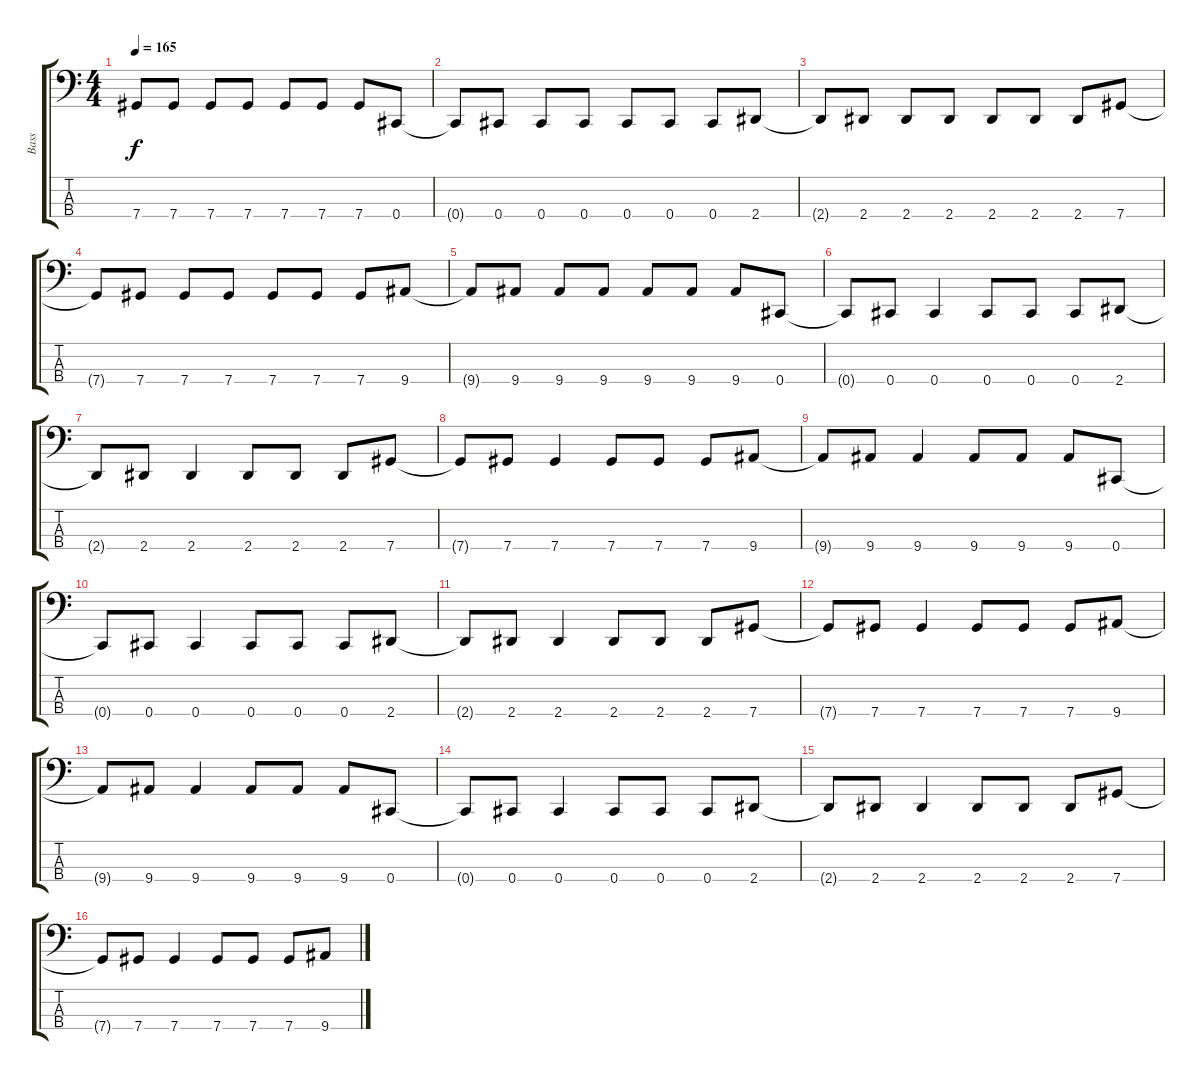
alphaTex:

\track ("Bass" "Bass") {instrument electricbassfinger}
\staff {score tabs}
\tuning (E2 B1 Gb1 Db1) {hide}
\ts (4 4)
\tempo 165
\clef f4
\ks c
7.4{t}.8{dy f} 7.4.8 7.4.8 7.4.8 7.4.8 7.4.8 7.4.8 0.4.8 |
0.4{t}.8 0.4.8 0.4.8 0.4.8 0.4.8 0.4.8 0.4.8 2.4.8 |
2.4{t}.8 2.4.8 2.4.8 2.4.8 2.4.8 2.4.8 2.4.8 7.4.8 |
7.4{t}.8 7.4.8 7.4.8 7.4.8 7.4.8 7.4.8 7.4.8 9.4.8 |
9.4{t}.8 9.4.8 9.4.8 9.4.8 9.4.8 9.4.8 9.4.8 0.4.8 |
0.4{t}.8 0.4.8 0.4.4 0.4.8 0.4.8 0.4.8 2.4.8 |
2.4{t}.8 2.4.8 2.4.4 2.4.8 2.4.8 2.4.8 7.4.8 |
7.4{t}.8 7.4.8 7.4.4 7.4.8 7.4.8 7.4.8 9.4.8 |
9.4{t}.8 9.4.8 9.4.4 9.4.8 9.4.8 9.4.8 0.4.8 |
0.4{t}.8 0.4.8 0.4.4 0.4.8 0.4.8 0.4.8 2.4.8 |
2.4{t}.8 2.4.8 2.4.4 2.4.8 2.4.8 2.4.8 7.4.8 |
7.4{t}.8 7.4.8 7.4.4 7.4.8 7.4.8 7.4.8 9.4.8 |
9.4{t}.8 9.4.8 9.4.4 9.4.8 9.4.8 9.4.8 0.4.8 |
0.4{t}.8 0.4.8 0.4.4 0.4.8 0.4.8 0.4.8 2.4.8 |
2.4{t}.8 2.4.8 2.4.4 2.4.8 2.4.8 2.4.8 7.4.8 |
7.4{t}.8 7.4.8 7.4.4 7.4.8 7.4.8 7.4.8 9.4.8
